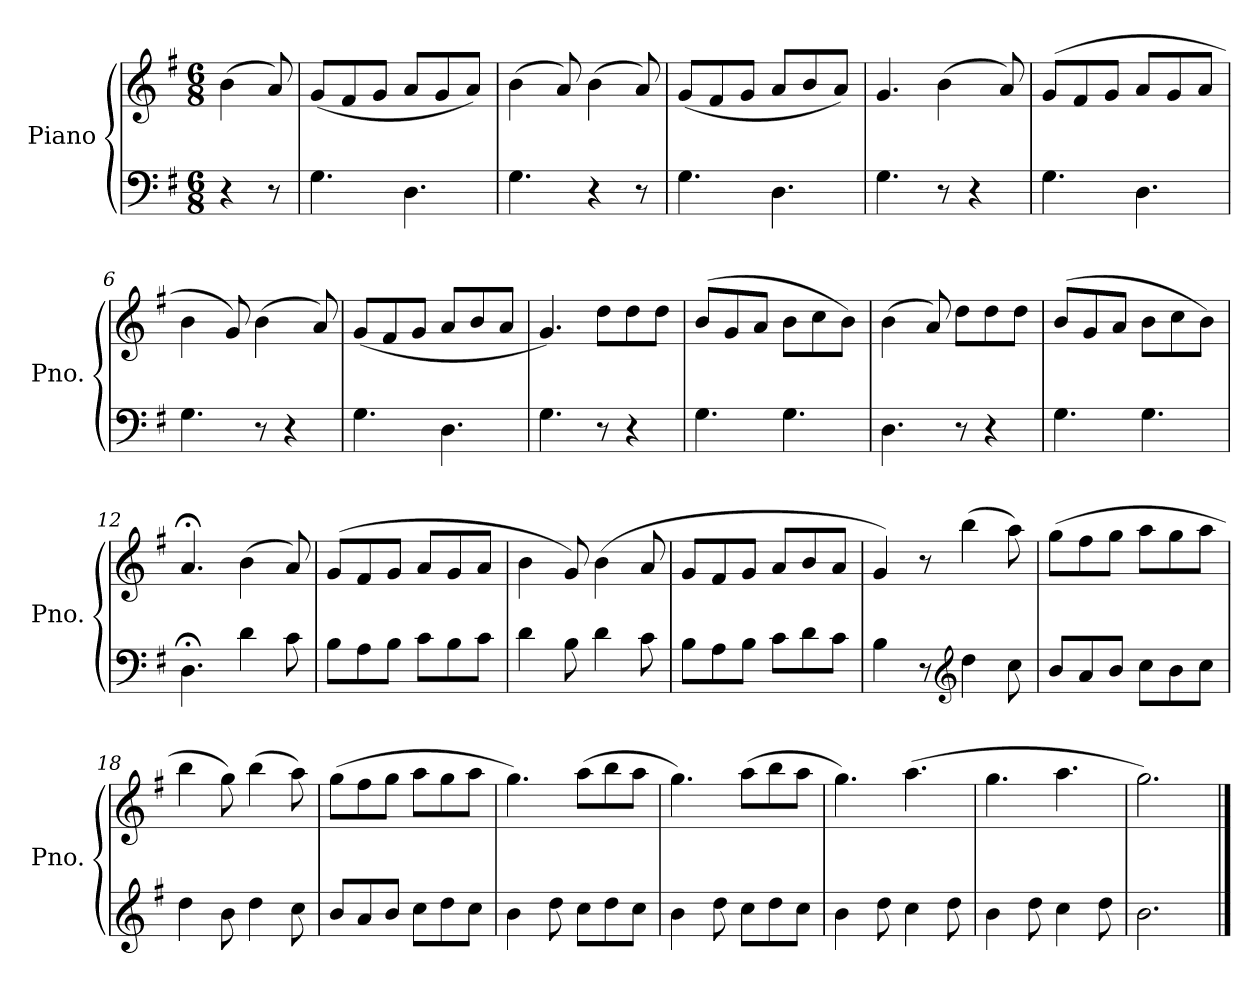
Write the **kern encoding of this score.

**kern	**kern
*part1	*part1
*staff2	*staff1
*I"Piano	*
*I'Pno.	*
*clefF4	*clefG2
*k[f#]	*k[f#]
*M6/8	*M6/8
=	=
4r	(4b\
8r	8a/)
=1	=1
4.G\	(8g/L
.	8f#/
.	8g/J
4.D\	8a/L
.	8g/
.	8a/J)
=2	=2
4.G\	(4b\
.	8a/)
4r	(4b\
8r	8a/)
=3	=3
4.G\	(8g/L
.	8f#/
.	8g/J
4.D\	8a/L
.	8b/
.	8a/J)
=4	=4
4.G\	4.g/
8r	(4b\
4r	.
.	8a/)
=5	=5
4.G\	(8g/L
.	8f#/
.	8g/J
4.D\	8a/L
.	8g/
.	8a/J
!!LO:LB:g=z
=6	=6
4.G\	4b\
.	8g/)
8r	(4b\
4r	.
.	8a/)
=7	=7
4.G\	(8g/L
.	8f#/
.	8g/J
4.D\	8a/L
.	8b/
.	8a/J
=8	=8
4.G\	4.g/)
8r	8dd\L
4r	8dd\
.	8dd\J
=9	=9
4.G\	(8b/L
.	8g/
.	8a/J
4.G\	8b\L
.	8cc\
.	8b\J)
=10	=10
4.D\	(4b\
.	8a/)
8r	8dd\L
4r	8dd\
.	8dd\J
=11	=11
4.G\	(8b/L
.	8g/
.	8a/J
4.G\	8b\L
.	8cc\
.	8b\J)
!!LO:LB:g=z
=12	=12
4.D;<\	4.a;</
4d\	(4b\
8c\	8a/)
=13	=13
8B\L	(8g/L
8A\	8f#/
8B\J	8g/J
8c\L	8a/L
8B\	8g/
8c\J	8a/J
=14	=14
4d\	4b\
8B\	8g/)
4d\	(4b\
8c\	8a/
=15	=15
8B\L	8g/L
8A\	8f#/
8B\J	8g/J
8c\L	8a/L
8d\	8b/
8c\J	8a/J
=16	=16
4B\	4g/)
8r	8r
*clefG2	*
4dd\	(4bb\
8cc\	8aa\)
=17	=17
8b/L	(8gg\L
8a/	8ff#\
8b/J	8gg\J
8cc\L	8aa\L
8b\	8gg\
8cc\J	8aa\J
!!LO:LB:g=z
=18	=18
4dd\	4bb\
8b\	8gg\)
4dd\	(4bb\
8cc\	8aa\)
=19	=19
8b/L	(8gg\L
8a/	8ff#\
8b/J	8gg\J
8cc\L	8aa\L
8dd\	8gg\
8cc\J	8aa\J
=20	=20
4b\	4.gg\)
8dd\	.
8cc\L	(8aa\L
8dd\	8bb\
8cc\J	8aa\J
=21	=21
4b\	4.gg\)
8dd\	.
8cc\L	(8aa\L
8dd\	8bb\
8cc\J	8aa\J
=22	=22
4b\	4.gg\)
8dd\	.
4cc\	(4.aa\
8dd\	.
=23	=23
4b\	4.gg\
8dd\	.
4cc\	4.aa\
8dd\	.
=24	=24
2.b\	2.gg\)
==	==
*-	*-
